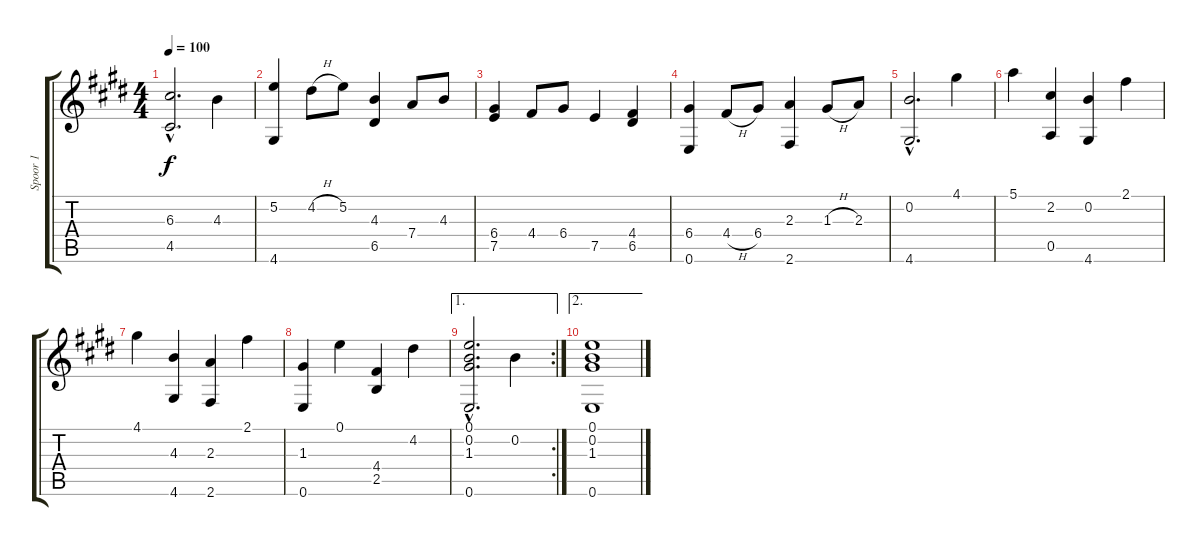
\track ("Spoor 1" "Spoor 1") {instrument acousticguitarnylon}
\staff {score tabs}
\tuning (E4 B3 G3 D3 A2 E2) {hide}
\ts (4 4)
\tempo 100
\clef g2
\ks e
(6.3{hac} 4.5{hac}).2{d dy f} 4.3.4 |
(5.2 4.6).4 4.2{h}.8 5.2.8 (4.3 6.5).4 7.4.8 4.3.8 |
(6.4 7.5).4 4.4.8 6.4.8 7.5.4 (4.4 6.5).4 |
(6.4 0.6).4 4.4{h}.8 6.4.8 (2.3 2.6).4 1.3{h}.8 2.3.8 |
(0.2{hac} 4.6{hac}).2{d} 4.1.4 |
5.1.4 (2.2 0.5).4 (0.2 4.6).4 2.1.4 |
4.1.4 (4.3 4.6).4 (2.3 2.6).4 2.1.4 |
(1.3 0.6).4 0.1.4 (4.4 2.5).4 4.2.4 |
\ae 1
\rc 2
(0.1{hac} 0.2{hac} 1.3{hac} 0.6{hac}).2{d} 0.2.4 |
\ae 2
(0.1 0.2 1.3 0.6).1
